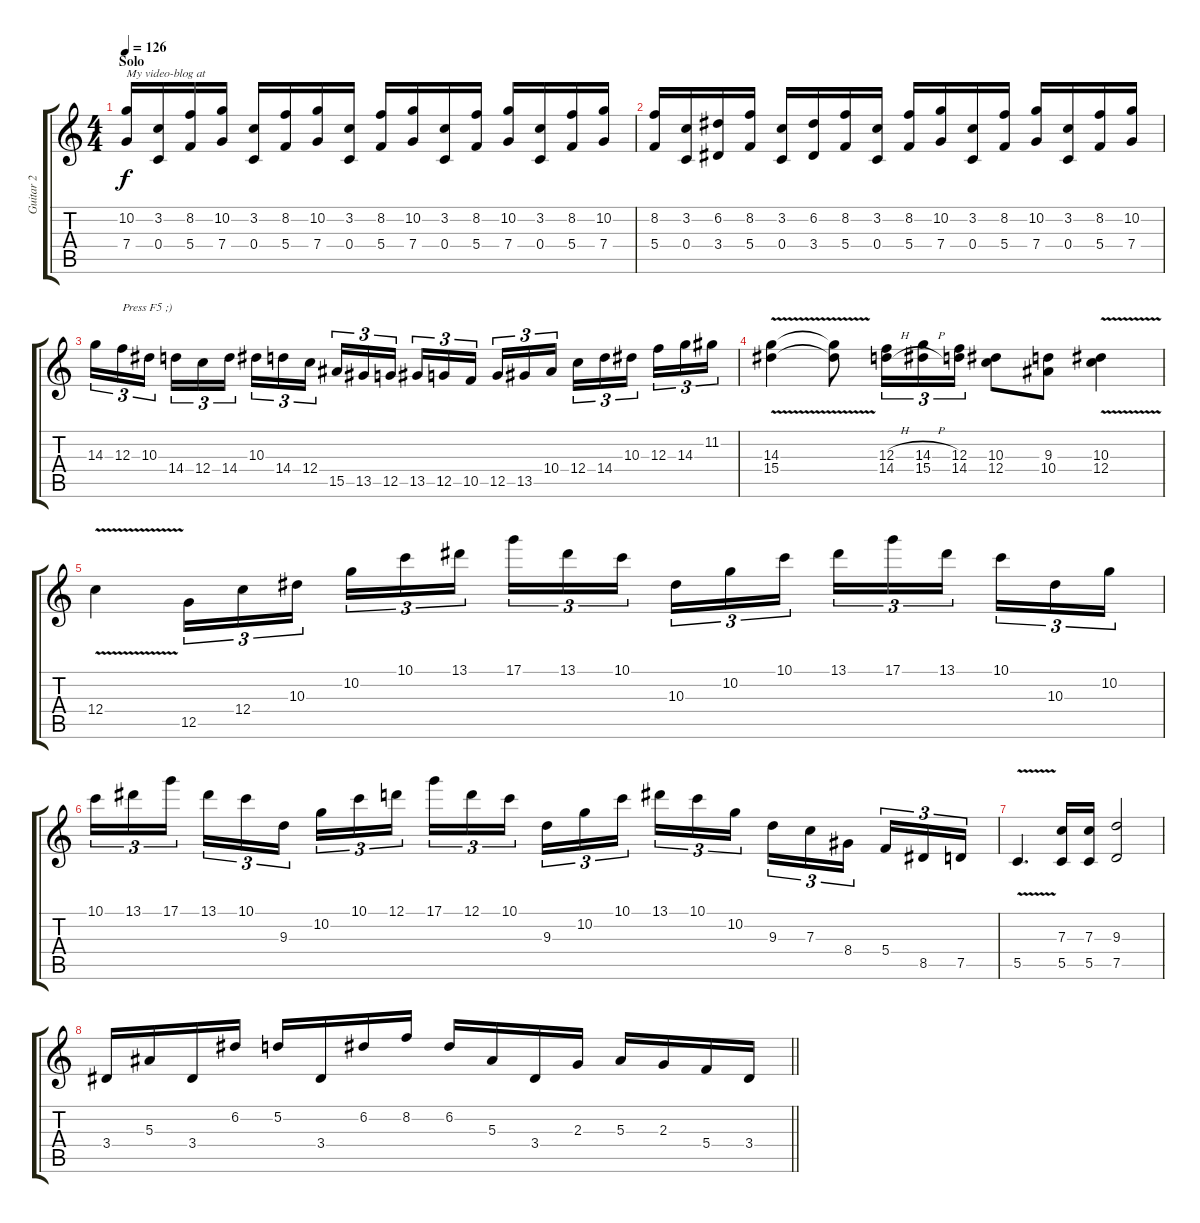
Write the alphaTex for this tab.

\track ("Guitar 2" "Guitar 2") {instrument overdrivenguitar}
\staff {score tabs}
\tuning (D4 A3 F3 C3 G2 C2) {hide}
\ts (4 4)
\section ("" "Solo")
\tempo 126
\clef g2
\ks c
(10.2 7.4).16{txt "My video-blog at" dy f} (3.2 0.4).16 (8.2 5.4).16 (10.2 7.4).16 (3.2 0.4).16 (8.2 5.4).16 (10.2 7.4).16 (3.2 0.4).16 (8.2 5.4).16 (10.2 7.4).16 (3.2 0.4).16 (8.2 5.4).16 (10.2 7.4).16 (3.2 0.4).16 (8.2 5.4).16 (10.2 7.4).16 |
(8.2 5.4).16 (3.2 0.4).16 (6.2 3.4).16 (8.2 5.4).16 (3.2 0.4).16 (6.2 3.4).16 (8.2 5.4).16 (3.2 0.4).16 (8.2 5.4).16 (10.2 7.4).16 (3.2 0.4).16 (8.2 5.4).16 (10.2 7.4).16 (3.2 0.4).16 (8.2 5.4).16 (10.2 7.4).16 |
14.3.16{tu (3 2)} 12.3.16{tu (3 2) txt "Press F5 ;)"} 10.3.16{tu (3 2) beam splitsecondary} 14.4.16{tu (3 2)} 12.4.16{tu (3 2)} 14.4.16{tu (3 2)} 10.3.16{tu (3 2)} 14.4.16{tu (3 2)} 12.4.16{tu (3 2) beam splitsecondary} 15.5.16{tu (3 2)} 13.5.16{tu (3 2)} 12.5.16{tu (3 2)} 13.5.16{tu (3 2)} 12.5.16{tu (3 2)} 10.5.16{tu (3 2) beam splitsecondary} 12.5.16{tu (3 2)} 13.5.16{tu (3 2)} 10.4.16{tu (3 2)} 12.4.16{tu (3 2)} 14.4.16{tu (3 2)} 10.3.16{tu (3 2) beam splitsecondary} 12.3.16{tu (3 2)} 14.3.16{tu (3 2)} 11.2.16{tu (3 2)} |
(14.3{v} 15.4{v}).4 (14.3{t} 15.4{t}).8 (12.3{h} 14.4{h}).16{tu (3 2)} (14.3{h} 15.4{h}).16{tu (3 2)} (12.3 14.4).16{tu (3 2)} (10.3 12.4).8 (9.3 10.4).8 (10.3{v} 12.4{v}).4 |
12.4{v}.4 12.5.16{tu (3 2)} 12.4.16{tu (3 2)} 10.3.16{tu (3 2) beam splitsecondary} 10.2.16{tu (3 2)} 10.1.16{tu (3 2)} 13.1.16{tu (3 2)} 17.1.16{tu (3 2)} 13.1.16{tu (3 2)} 10.1.16{tu (3 2) beam splitsecondary} 10.3.16{tu (3 2)} 10.2.16{tu (3 2)} 10.1.16{tu (3 2)} 13.1.16{tu (3 2)} 17.1.16{tu (3 2)} 13.1.16{tu (3 2) beam splitsecondary} 10.1.16{tu (3 2)} 10.3.16{tu (3 2)} 10.2.16{tu (3 2)} |
10.1.16{tu (3 2)} 13.1.16{tu (3 2)} 17.1.16{tu (3 2) beam splitsecondary} 13.1.16{tu (3 2)} 10.1.16{tu (3 2)} 9.3.16{tu (3 2)} 10.2.16{tu (3 2)} 10.1.16{tu (3 2)} 12.1.16{tu (3 2) beam splitsecondary} 17.1.16{tu (3 2)} 12.1.16{tu (3 2)} 10.1.16{tu (3 2)} 9.3.16{tu (3 2)} 10.2.16{tu (3 2)} 10.1.16{tu (3 2) beam splitsecondary} 13.1.16{tu (3 2)} 10.1.16{tu (3 2)} 10.2.16{tu (3 2)} 9.3.16{tu (3 2)} 7.3.16{tu (3 2)} 8.4.16{tu (3 2) beam splitsecondary} 5.4.16{tu (3 2)} 8.5.16{tu (3 2)} 7.5.16{tu (3 2)} |
5.5{v}.4{d} (7.3 5.5).16 (7.3 5.5).16 (9.3 7.5).2 |
\barLineRight lightlight
3.4.16 5.3.16 3.4.16 6.2.16 5.2.16 3.4.16 6.2.16 8.2.16 6.2.16 5.3.16 3.4.16 2.3.16 5.3.16 2.3.16 5.4.16 3.4.16
